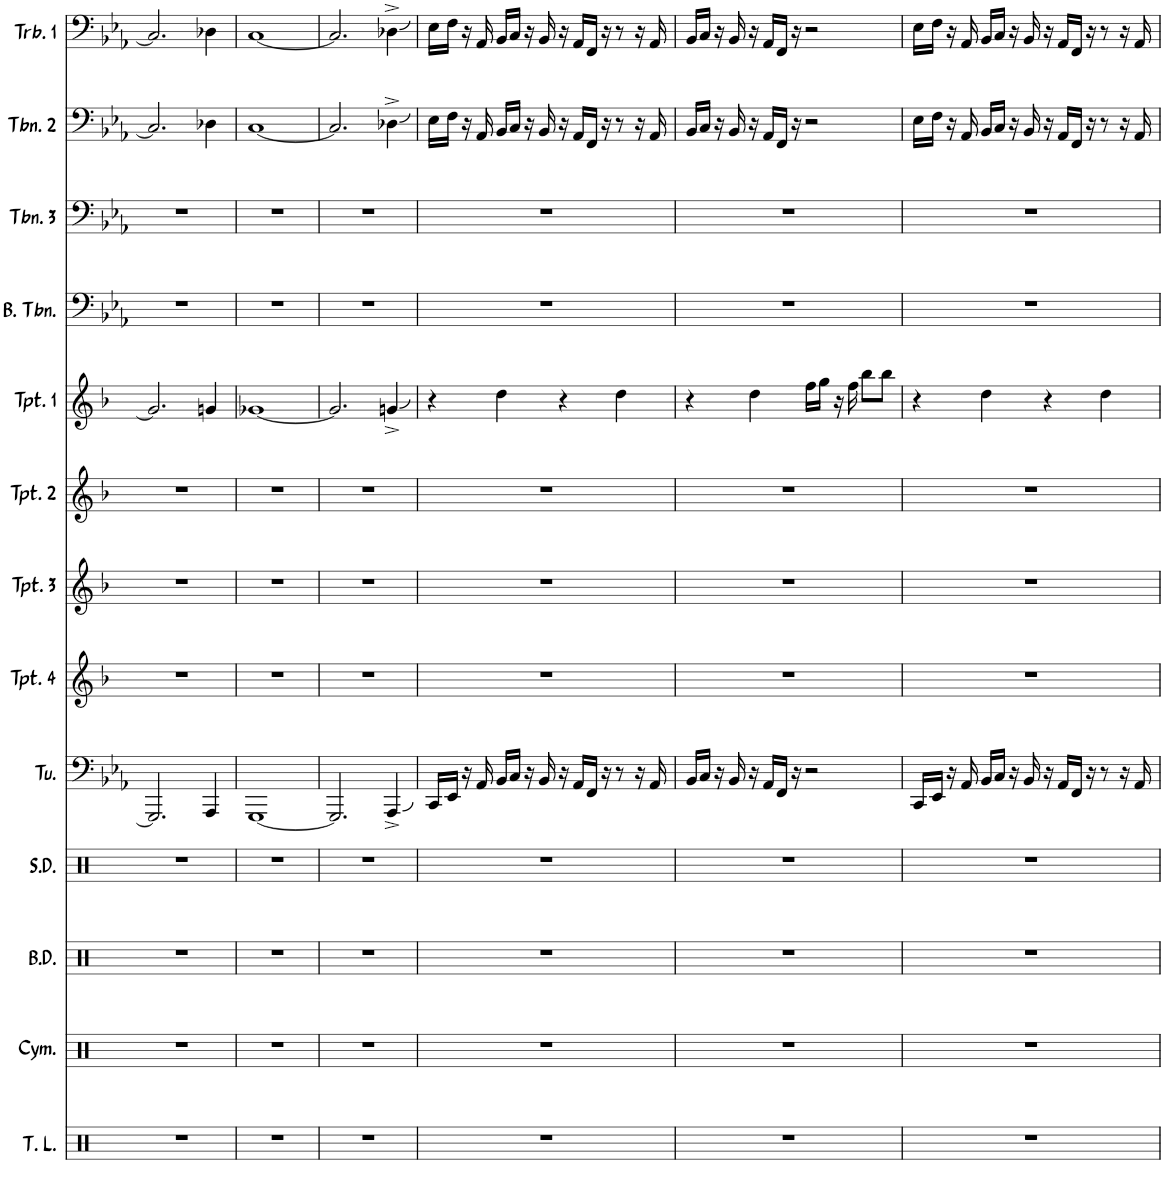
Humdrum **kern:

**kern	**kern	**kern	**kern	**kern	**kern	**kern	**kern	**kern	**kern	**kern	**kern	**kern
*part13	*part12	*part11	*part10	*part9	*part8	*part7	*part6	*part5	*part4	*part3	*part2	*part1
*staff13	*staff12	*staff11	*staff10	*staff9	*staff8	*staff7	*staff6	*staff5	*staff4	*staff3	*staff2	*staff1
*I"MDL Tenor Line	*I"Cymbals	*I"Bass Drums	*I"Snare Drum	*I"Tuba	*I"Trumpet 4	*I"Trumpet 3	*I"Trumpet 2	*I"Trumpet 1	*I"Bass Trombone	*I"Trombone 3	*I"Trombone 2	*I"Trombone 1
*I'T. L.	*I'Cym.	*I'B.D.	*I'S.D.	*I'Tu.	*I'Tpt. 4	*I'Tpt. 3	*I'Tpt. 2	*I'Tpt. 1	*I'B. Tbn.	*I'Tbn. 3	*I'Tbn. 2	*I'Trb. 1
!!LO:PB:g=z
*clefX	*clefX	*clefX	*clefX	*clefF4	*clefG2	*clefG2	*clefG2	*clefG2	*clefF4	*clefF4	*clefF4	*clefF4
*	*	*	*	*	*Trd1c2	*Trd1c2	*Trd1c2	*Trd1c2	*	*	*	*
*k[]	*k[]	*k[]	*k[]	*k[b-e-a-]	*k[b-]	*k[b-]	*k[b-]	*k[b-]	*k[b-e-a-]	*k[b-e-a-]	*k[b-e-a-]	*k[b-e-a-]
*M4/4	*M4/4	*M4/4	*M4/4	*M4/4	*M4/4	*M4/4	*M4/4	*M4/4	*M4/4	*M4/4	*M4/4	*M4/4
=25	=25	=25	=25	=25	=25	=25	=25	=25	=25	=25	=25	=25
1r	1r	1r	1r	2.GGG/]	1r	1r	1r	2.g-/]	1r	1r	2.C/]	2.C/]
.	.	.	.	4AAA-/	.	.	.	4gn/	.	.	4D-X\	4D-X\
=26	=26	=26	=26	=26	=26	=26	=26	=26	=26	=26	=26	=26
1r	1r	1r	1r	[1GGG	1r	1r	1r	[1g-X	1r	1r	[1C	[1C
=27	=27	=27	=27	=27	=27	=27	=27	=27	=27	=27	=27	=27
1r	1r	1r	1r	2.GGG/]	1r	1r	1r	2.g-/]	1r	1r	2.C/]	2.C/]
.	.	.	.	4AAA-^/	.	.	.	4gn^/	.	.	4D-X^\	4D-X^\
=28	=28	=28	=28	=28	=28	=28	=28	=28	=28	=28	=28	=28
1r	1r	1r	1r	16CC/LL	1r	1r	1r	4r	1r	1r	16E-\LL	16E-\LL
.	.	.	.	16EE-/JJ	.	.	.	.	.	.	16F\JJ	16F\JJ
.	.	.	.	16r	.	.	.	.	.	.	16r	16r
.	.	.	.	16AA-/	.	.	.	.	.	.	16AA-/	16AA-/
.	.	.	.	16BB-/LL	.	.	.	4dd\	.	.	16BB-/LL	16BB-/LL
.	.	.	.	16C/JJ	.	.	.	.	.	.	16C/JJ	16C/JJ
.	.	.	.	16r	.	.	.	.	.	.	16r	16r
.	.	.	.	16BB-/	.	.	.	.	.	.	16BB-/	16BB-/
.	.	.	.	16r	.	.	.	4r	.	.	16r	16r
.	.	.	.	16AA-/LL	.	.	.	.	.	.	16AA-/LL	16AA-/LL
.	.	.	.	16FF/JJ	.	.	.	.	.	.	16FF/JJ	16FF/JJ
.	.	.	.	16r	.	.	.	.	.	.	16r	16r
.	.	.	.	8r	.	.	.	4dd\	.	.	8r	8r
.	.	.	.	16r	.	.	.	.	.	.	16r	16r
.	.	.	.	16AA-/	.	.	.	.	.	.	16AA-/	16AA-/
=29	=29	=29	=29	=29	=29	=29	=29	=29	=29	=29	=29	=29
1r	1r	1r	1r	16BB-/LL	1r	1r	1r	4r	1r	1r	16BB-/LL	16BB-/LL
.	.	.	.	16C/JJ	.	.	.	.	.	.	16C/JJ	16C/JJ
.	.	.	.	16r	.	.	.	.	.	.	16r	16r
.	.	.	.	16BB-/	.	.	.	.	.	.	16BB-/	16BB-/
.	.	.	.	16r	.	.	.	4dd\	.	.	16r	16r
.	.	.	.	16AA-/LL	.	.	.	.	.	.	16AA-/LL	16AA-/LL
.	.	.	.	16FF/JJ	.	.	.	.	.	.	16FF/JJ	16FF/JJ
.	.	.	.	16r	.	.	.	.	.	.	16r	16r
.	.	.	.	2r	.	.	.	16ff\LL	.	.	2r	2r
.	.	.	.	.	.	.	.	16gg\JJ	.	.	.	.
.	.	.	.	.	.	.	.	16r	.	.	.	.
.	.	.	.	.	.	.	.	16ff\	.	.	.	.
.	.	.	.	.	.	.	.	8bb-\L	.	.	.	.
.	.	.	.	.	.	.	.	8bb-\J	.	.	.	.
=30	=30	=30	=30	=30	=30	=30	=30	=30	=30	=30	=30	=30
1r	1r	1r	1r	16CC/LL	1r	1r	1r	4r	1r	1r	16E-\LL	16E-\LL
.	.	.	.	16EE-/JJ	.	.	.	.	.	.	16F\JJ	16F\JJ
.	.	.	.	16r	.	.	.	.	.	.	16r	16r
.	.	.	.	16AA-/	.	.	.	.	.	.	16AA-/	16AA-/
.	.	.	.	16BB-/LL	.	.	.	4dd\	.	.	16BB-/LL	16BB-/LL
.	.	.	.	16C/JJ	.	.	.	.	.	.	16C/JJ	16C/JJ
.	.	.	.	16r	.	.	.	.	.	.	16r	16r
.	.	.	.	16BB-/	.	.	.	.	.	.	16BB-/	16BB-/
.	.	.	.	16r	.	.	.	4r	.	.	16r	16r
.	.	.	.	16AA-/LL	.	.	.	.	.	.	16AA-/LL	16AA-/LL
.	.	.	.	16FF/JJ	.	.	.	.	.	.	16FF/JJ	16FF/JJ
.	.	.	.	16r	.	.	.	.	.	.	16r	16r
.	.	.	.	8r	.	.	.	4dd\	.	.	8r	8r
.	.	.	.	16r	.	.	.	.	.	.	16r	16r
.	.	.	.	16AA-/	.	.	.	.	.	.	16AA-/	16AA-/
=	=	=	=	=	=	=	=	=	=	=	=	=
*-	*-	*-	*-	*-	*-	*-	*-	*-	*-	*-	*-	*-
